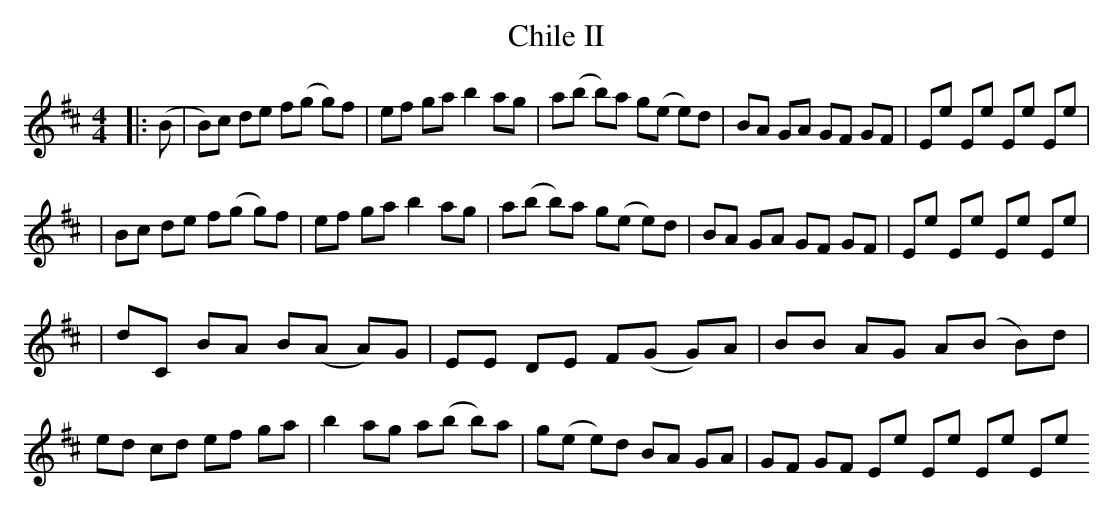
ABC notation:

X:1
T:Chile II
M:4/4
L:1/8
K:Bm
|: (B | B)c de f(g g)f | ef ga b2 ag | a(b b)a g(e e)d | BA GA GF GF | Ee Ee Ee Ee |
| Bc de f(g g)f | ef ga b2 ag | a(b b)a g(e e)d | BA GA GF GF | Ee Ee Ee Ee |
| dC BA B(A A)G | EE DE F(G G)A | BB AG A(B B)d | ed cd ef ga | b2 ag a(b b)a | g(e e)d BA GA | GF GF Ee Ee Ee Ee
